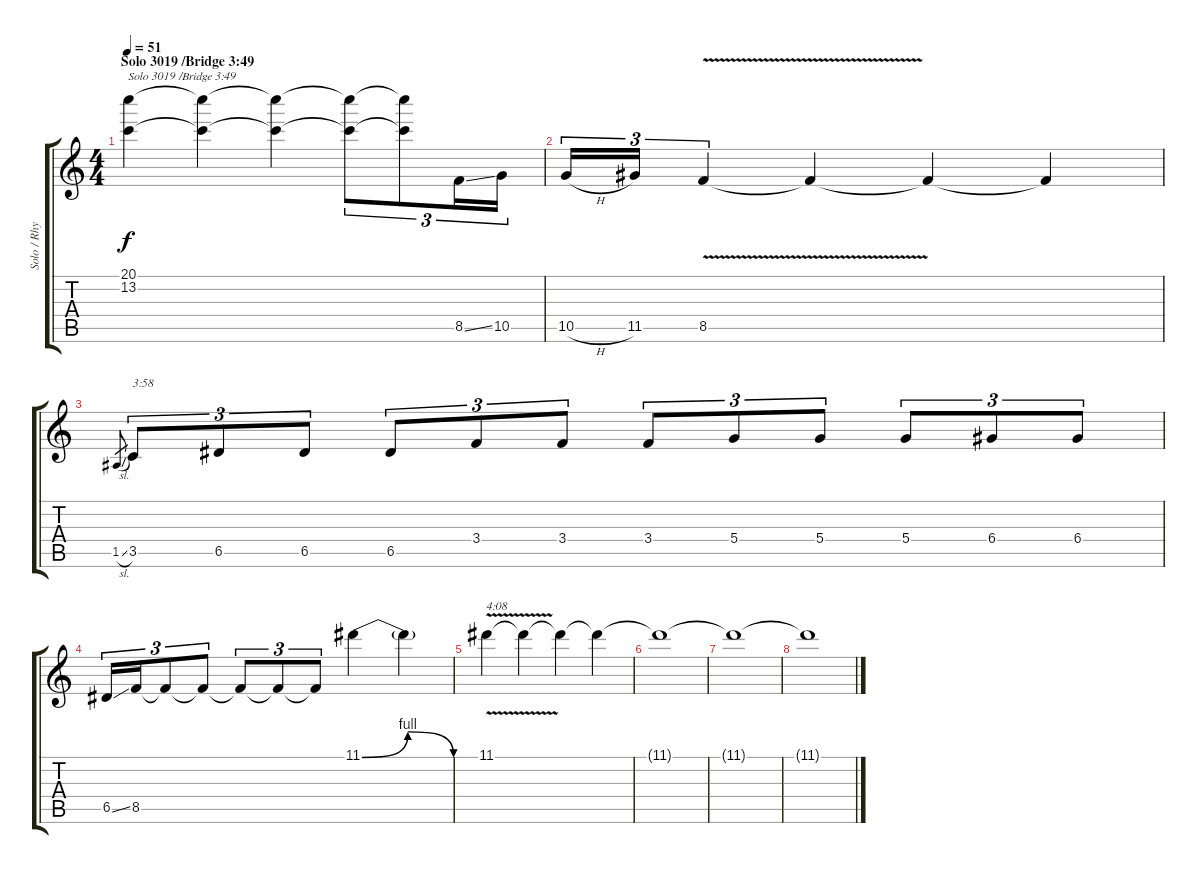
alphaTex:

\track ("Solo / Rhythm Guitar tuned to E" "Solo / Rhy") {instrument electricguitarjazz}
\staff {score tabs}
\tuning (E4 B3 G3 D3 A2 E2) {hide}
\ts (4 4)
\section ("" "Solo 3019 /Bridge 3:49")
\tempo 51
\clef g2
\ks c
(20.1{t} 13.2{t}).4{txt "Solo 3019 /Bridge 3:49" dy f} (20.1{t} 13.2{t}).4 (20.1{t} 13.2{t}).4 (20.1{t} 13.2{t}).8{tu (3 2)} (20.1{t} 13.2{t}).8{tu (3 2)} 8.5{ss}.16{tu (3 2) volume 13} 10.5.16{tu (3 2)} |
10.5{h}.16{tu (3 2)} 11.5.16{tu (3 2)} 8.5{v}.4{tu (3 2)} 8.5{t}.4 8.5{t}.4 8.5{t}.4 |
1.5{sl}.8{gr} 3.5.8{tu (3 2) txt "3:58"} 6.5.8{tu (3 2)} 6.5.8{tu (3 2)} 6.5.8{tu (3 2)} 3.4.8{tu (3 2)} 3.4.8{tu (3 2)} 3.4.8{tu (3 2)} 5.4.8{tu (3 2)} 5.4.8{tu (3 2)} 5.4.8{tu (3 2)} 6.4.8{tu (3 2)} 6.4.8{tu (3 2)} |
6.5{ss}.16{tu (3 2)} 8.5.16{tu (3 2)} 8.5{t}.8{tu (3 2)} 8.5{t}.8{tu (3 2)} 8.5{t}.8{tu (3 2)} 8.5{t}.8{tu (3 2)} 8.5{t}.8{tu (3 2)} 11.1{be (bendrelease 0 0 15 4 50 4 60 0)}.4 11.1{t}.4 |
11.1{v}.4{txt "4:08" volume 0} 11.1{t}.4 11.1{t}.4 11.1{t}.4 |
11.1{t}.1 |
11.1{t}.1 |
11.1{t}.1
